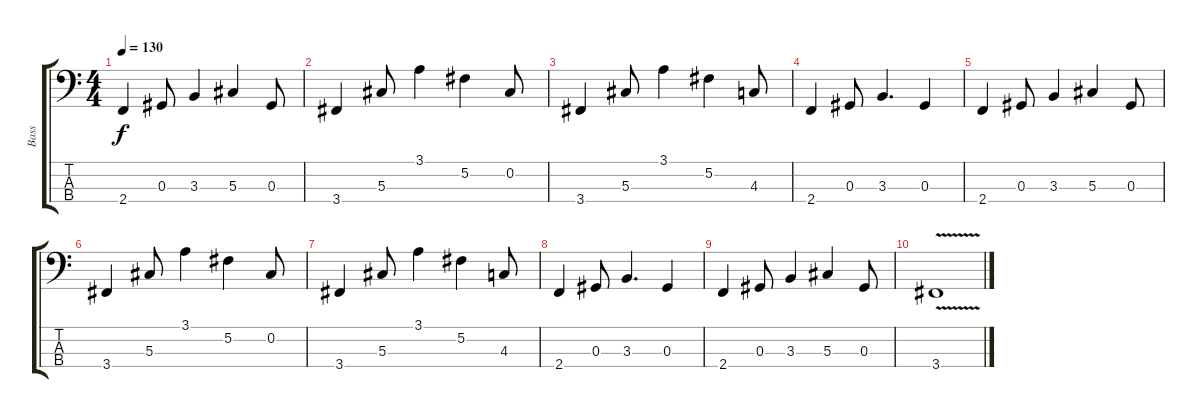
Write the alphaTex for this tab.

\track ("Bass" "Bass") {instrument electricbassfinger}
\staff {score tabs}
\tuning (Gb2 Db2 Ab1 Eb1) {hide}
\ts (4 4)
\tempo 130
\clef f4
\ks c
2.4.4{dy f} 0.3.8 3.3.4 5.3.4 0.3.8 |
3.4.4 5.3.8 3.1.4 5.2.4 0.2.8 |
3.4.4 5.3.8 3.1.4 5.2.4 4.3.8 |
2.4.4 0.3.8 3.3.4{d} 0.3.4 |
2.4.4 0.3.8 3.3.4 5.3.4 0.3.8 |
3.4.4 5.3.8 3.1.4 5.2.4 0.2.8 |
3.4.4 5.3.8 3.1.4 5.2.4 4.3.8 |
2.4.4 0.3.8 3.3.4{d} 0.3.4 |
2.4.4 0.3.8 3.3.4 5.3.4 0.3.8 |
3.4{v}.1
